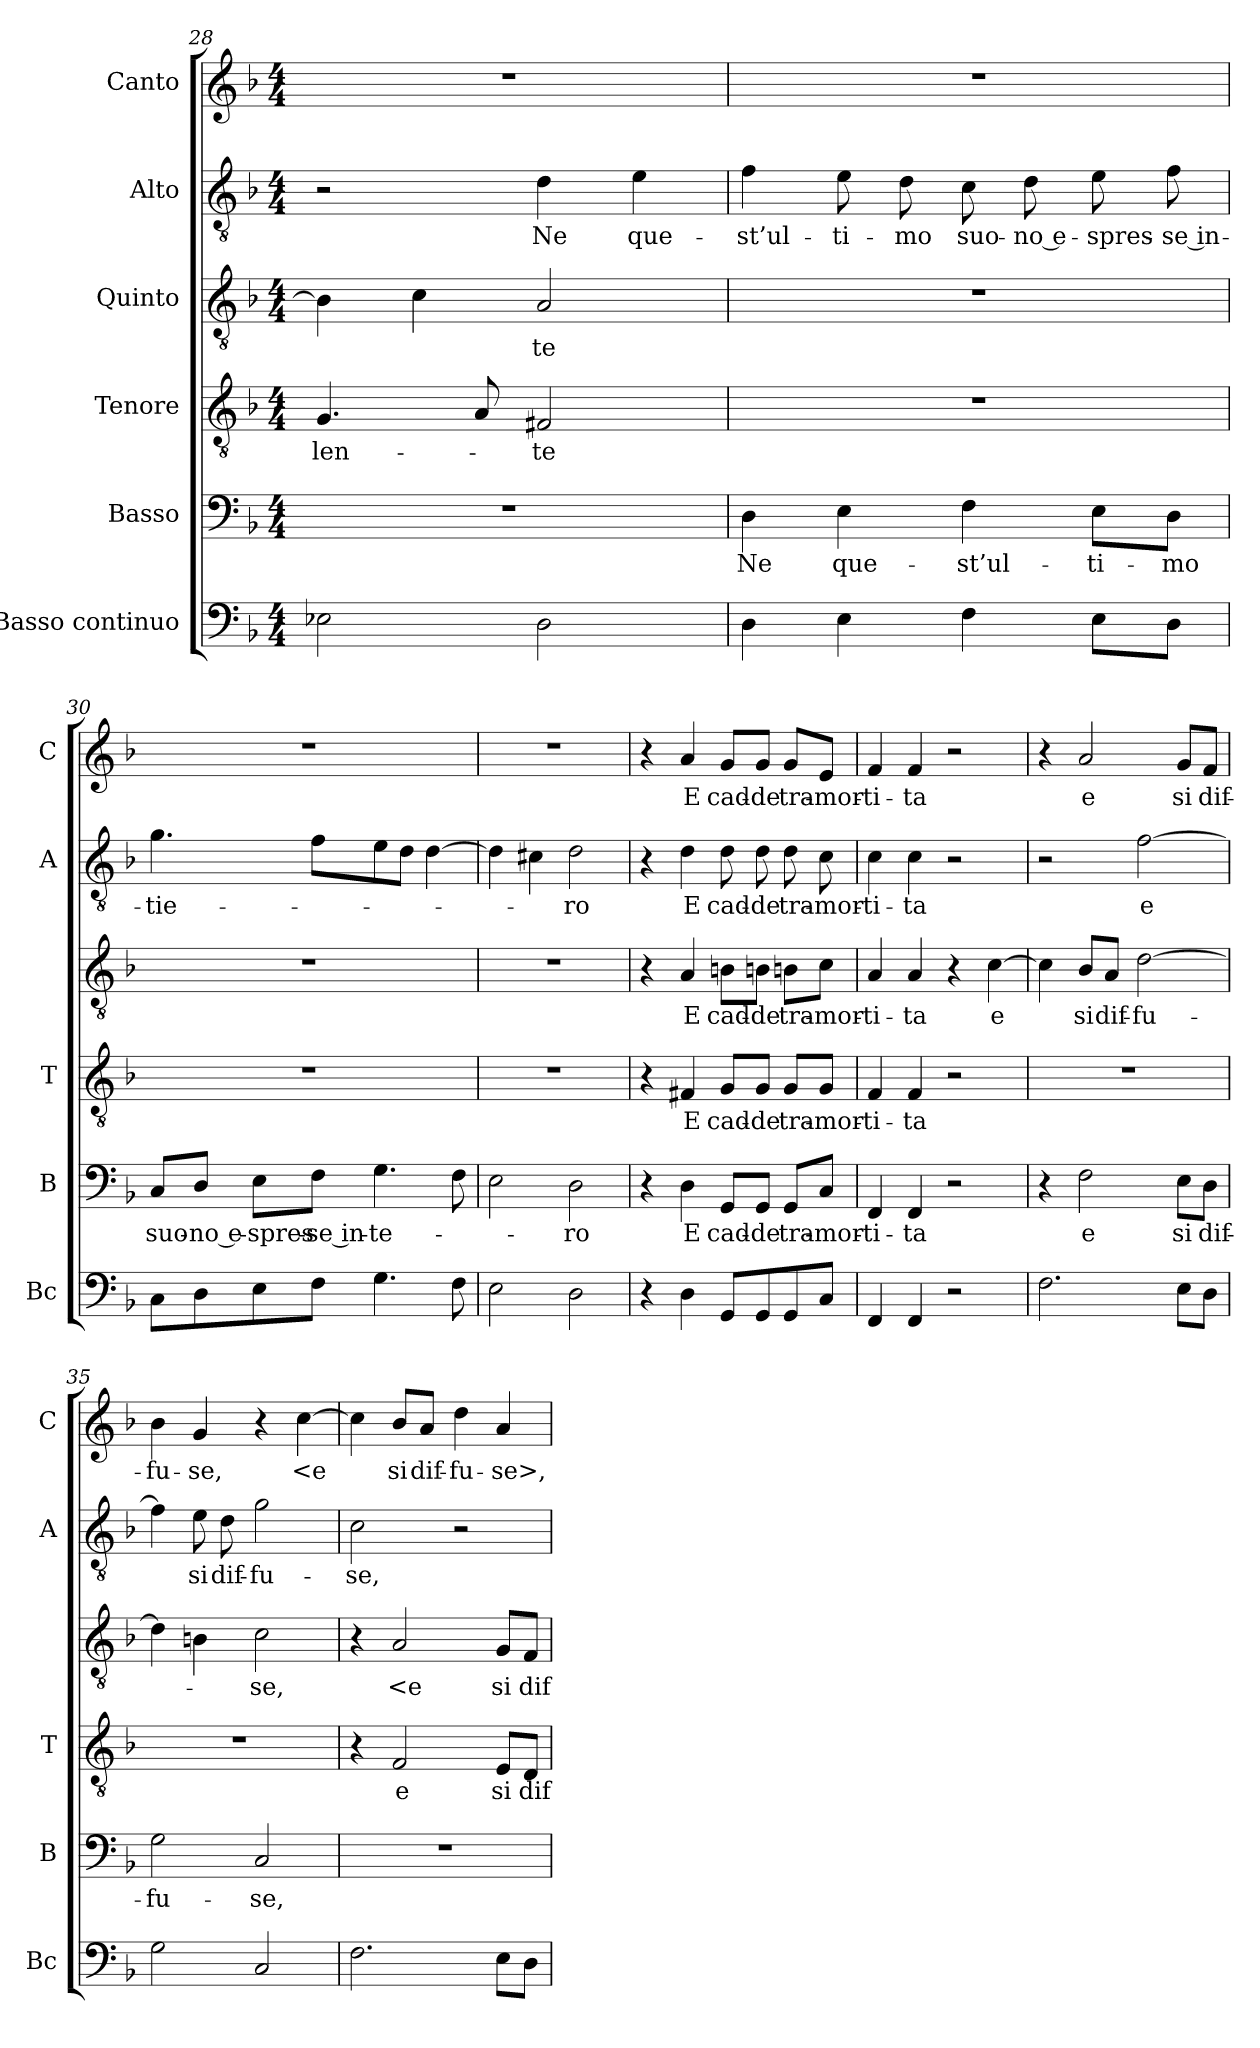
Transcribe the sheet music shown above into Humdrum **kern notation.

**kern	**kern	**text	**kern	**text	**kern	**text	**kern	**text	**kern	**text
*part6	*part5	*part5	*part4	*part4	*part3	*part3	*part2	*part2	*part1	*part1
*staff6	*staff5	*staff5	*staff4	*staff4	*staff3	*staff3	*staff2	*staff2	*staff1	*staff1
*I"Basso continuo	*I"Basso	*	*I"Tenore	*	*I"Quinto	*	*I"Alto	*	*I"Canto	*
*I'Bc	*I'B	*	*I'T	*	*	*	*I'A	*	*I'C	*
*clefF4	*clefF4	*	*clefGv2	*	*clefGv2	*	*clefGv2	*	*clefG2	*
*k[b-]	*k[b-]	*	*k[b-]	*	*k[b-]	*	*k[b-]	*	*k[b-]	*
*F:	*F:	*	*F:	*	*F:	*	*F:	*	*F:	*
*M4/4	*M4/4	*	*M4/4	*	*M4/4	*	*M4/4	*	*M4/4	*
=28	=28	=28	=28	=28	=28	=28	=28	=28	=28	=28
2E-X	1r	.	4.G	-len-	4B-]	.	2r	.	1r	.
.	.	.	.	.	4c	.	.	.	.	.
.	.	.	8A	.	.	.	.	.	.	.
2D	.	.	2F#X	-te	2A	-te	4d	Ne	.	.
.	.	.	.	.	.	.	4e	que-	.	.
=29	=29	=29	=29	=29	=29	=29	=29	=29	=29	=29
4D	4D	Ne	1r	.	1r	.	4f	-st’ul-	1r	.
4E	4E	que-	.	.	.	.	8e	-ti-	.	.
.	.	.	.	.	.	.	8d	-mo	.	.
4F	4F	-st’ul-	.	.	.	.	8c	suo-	.	.
.	.	.	.	.	.	.	8d	-no e-	.	.
8EL	8E\L	-ti-	.	.	.	.	8e	-spres-	.	.
8DJ	8D\J	-mo	.	.	.	.	8f	-se in-	.	.
=30	=30	=30	=30	=30	=30	=30	=30	=30	=30	=30
8CL	8C/L	suo-	1r	.	1r	.	4.g	-tie-	1r	.
8D	8D/J	-no e-	.	.	.	.	.	.	.	.
8E	8E\L	-spres-	.	.	.	.	.	.	.	.
8FJ	8F\J	-se in-	.	.	.	.	8fL	.	.	.
4.G	4.G	-te-	.	.	.	.	8e	.	.	.
.	.	.	.	.	.	.	8dJ	.	.	.
.	.	.	.	.	.	.	[4d	.	.	.
8F	8F	.	.	.	.	.	.	.	.	.
=31	=31	=31	=31	=31	=31	=31	=31	=31	=31	=31
2E	2E	.	1r	.	1r	.	4d]	.	1r	.
.	.	.	.	.	.	.	4c#X	.	.	.
2D	2D	-ro	.	.	.	.	2d	-ro	.	.
=32	=32	=32	=32	=32	=32	=32	=32	=32	=32	=32
4r	4r	.	4r	.	4r	.	4r	.	4r	.
4D	4D	E	4F#X	E	4A	E	4d	E	4a	E
8GGL	8GG/L	cad-	8G/L	cad-	8Bn\L	cad-	8d	cad-	8g/L	cad-
8GG	8GG/J	-de	8G/J	-de	8Bn\J	-de	8d	-de	8g/J	-de
8GG	8GG/L	tra-	8G/L	tra-	8Bn\L	tra-	8d	tra-	8g/L	tra-
8CJ	8C/J	-mor-	8G/J	-mor-	8c\J	-mor-	8c	-mor-	8e/J	-mor-
=33	=33	=33	=33	=33	=33	=33	=33	=33	=33	=33
4FF	4FF	-ti-	4F	-ti-	4A	-ti-	4c	-ti-	4f	-ti-
4FF	4FF	-ta	4F	-ta	4A	-ta	4c	-ta	4f	-ta
2r	2r	.	2r	.	4r	.	2r	.	2r	.
.	.	.	.	.	[4c	e	.	.	.	.
=34	=34	=34	=34	=34	=34	=34	=34	=34	=34	=34
2.F	4r	.	1r	.	4c]	.	2r	.	4r	.
.	2F	e	.	.	8B-/L	si	.	.	2a	e
.	.	.	.	.	8A/J	dif-	.	.	.	.
.	.	.	.	.	[2d	-fu-	[2f	e	.	.
8EL	8E\L	si	.	.	.	.	.	.	8g/L	si
8DJ	8D\J	dif-	.	.	.	.	.	.	8f/J	dif-
=35	=35	=35	=35	=35	=35	=35	=35	=35	=35	=35
2G	2G	-fu-	1r	.	4d]	.	4f]	.	4b-	-fu-
.	.	.	.	.	4Bn	.	8e	si	4g	-se,
.	.	.	.	.	.	.	8d	dif-	.	.
2C	2C	-se,	.	.	2c	-se,	2g	-fu-	4r	.
.	.	.	.	.	.	.	.	.	[4cc	<e
=36	=36	=36	=36	=36	=36	=36	=36	=36	=36	=36
2.F	1r	.	4r	.	4r	.	2c	-se,	4cc]	.
.	.	.	2F	e	2A	<e	.	.	8b-/L	si
.	.	.	.	.	.	.	.	.	8a/J	dif-
.	.	.	.	.	.	.	2r	.	4dd	-fu-
8EL	.	.	8E/L	si	8G/L	si	.	.	4a	-se>,
8DJ	.	.	8D/J	dif-	8F/J	dif-	.	.	.	.
=	=	=	=	=	=	=	=	=	=	=
*-	*-	*-	*-	*-	*-	*-	*-	*-	*-	*-
